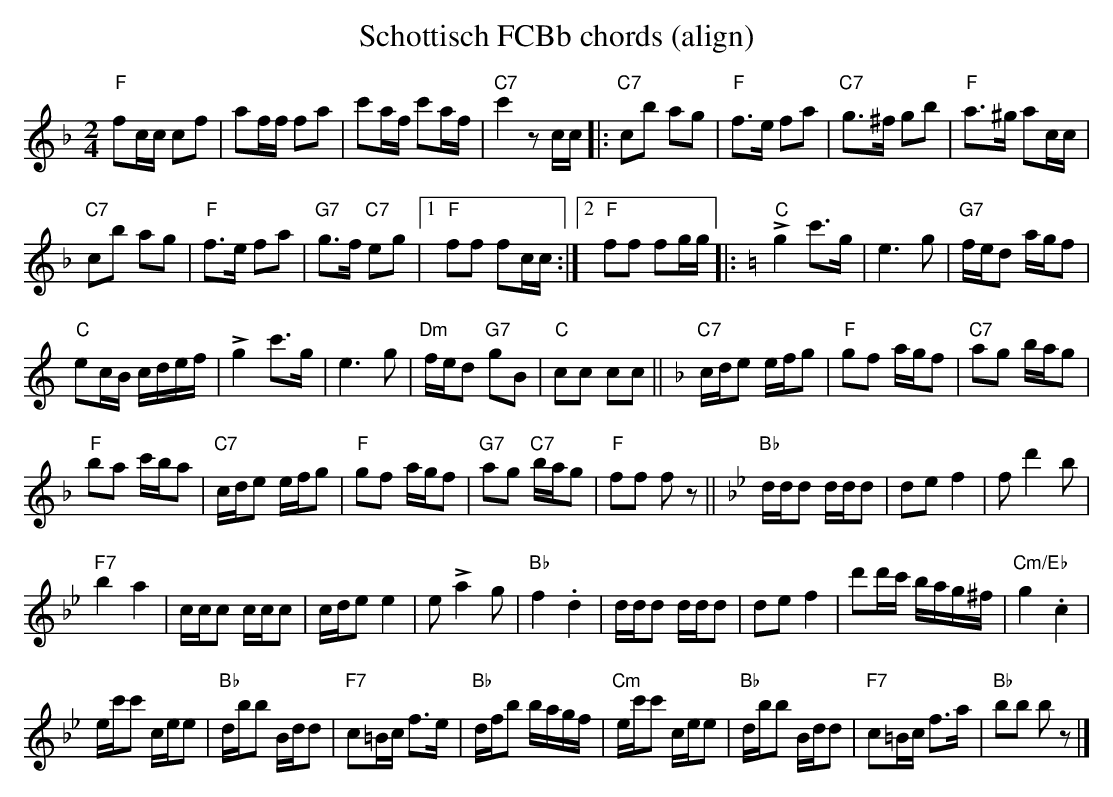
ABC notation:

X:1
T: Schottisch FCBb chords (align)
M:2/4
L:1/16
K:F %%MIDI gchordon
"F"f2cc c2f2 | a2ff f2a2 | c'2af c'2af | "C7"c'4z2cc |: "C7"c2b2 a2g2 | "F"f3e f2a2 | \
"C7"g3^f g2b2 | "F"a3^g a2cc |
 "C7"c2b2 a2g2 | "F"f3e f2a2 | "G7"g3f "C7"e2g2 |1 "F"f2f2 f2cc :|2 \
"F"f2f2 f2gg |: [K:C] "C"+>+g4 c'3g | e6g2 | "G7"fed2 agf2 |
 "C"e2cB cdef | +>+g4 c'3g | \
e6g2 | "Dm"fed2 "G7"g2B2 | "C"c2c2 c2c2 || [K:F] "C7"cde2 efg2 | "F"g2f2 agf2 | "C7"a2g2 bag2 |
"F"b2a2 c'ba2 |  "C7"cde2 efg2 | "F"g2f2 agf2 | "G7"a2g2 "C7"bag2 | "F"f2f2 f2z2 || [K:Bb] "Bb"ddd2 ddd2 | \
d2e2f4 | f2d'4b2 |
 "F7"b4a4 | ccc2 ccc2 | cde2 e4 | e2 +>+a4 g2 |  "Bb"f4 .d4 | ddd2 ddd2 | \
d2e2f4 | d'2d'c' bag^f | "Cm/Eb"g4 .c4 |
 ec'c'2 cee2 | "Bb"dbb2 Bdd2 |"F7" c2=Bc f3e | \
"Bb"dfb2 bagf | "Cm"ec'c'2 cee2 | "Bb"dbb2 Bdd2 | "F7"c2=Bc f3a | "Bb"b2b2 b2z2 |]
